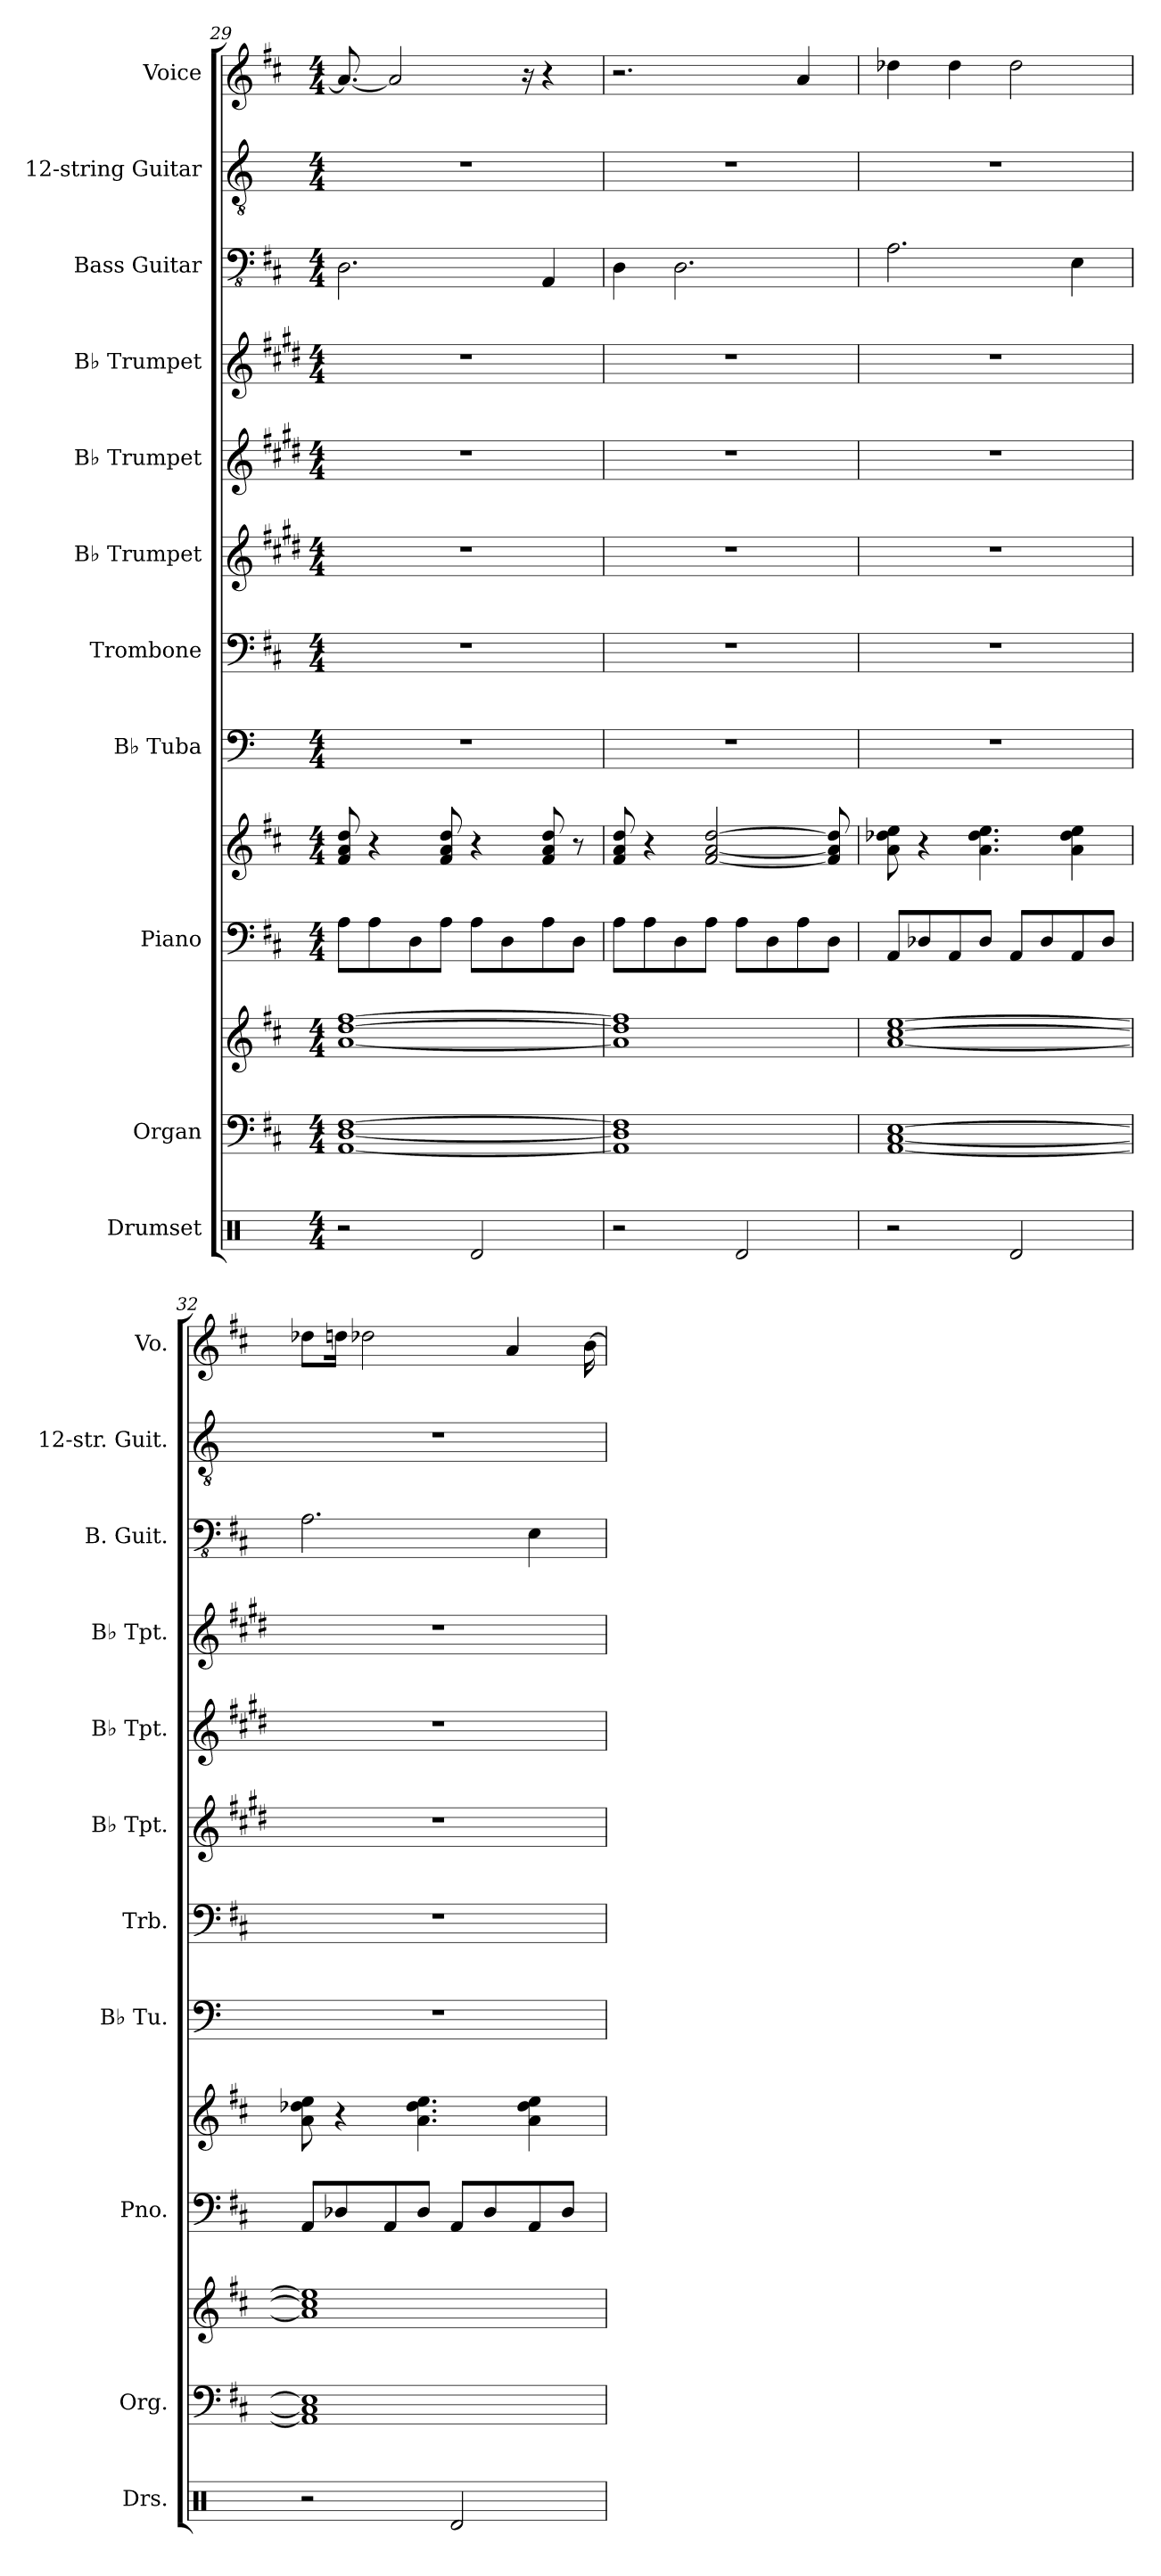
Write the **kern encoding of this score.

**kern	**kern	**kern	**kern	**kern	**kern	**kern	**kern	**kern	**kern	**kern	**kern	**kern
*part11	*part10	*part10	*part9	*part9	*part8	*part7	*part6	*part5	*part4	*part3	*part2	*part1
*staff13	*staff12	*staff11	*staff10	*staff9	*staff8	*staff7	*staff6	*staff5	*staff4	*staff3	*staff2	*staff1
*I"Drumset	*I"Organ	*	*I"Piano	*	*I"B♭ Tuba	*I"Trombone	*I"B♭ Trumpet	*I"B♭ Trumpet	*I"B♭ Trumpet	*I"Bass Guitar	*I"12-string Guitar	*I"Voice
*I'Drs.	*I'Org.	*	*I'Pno.	*	*I'B♭ Tu.	*I'Trb.	*I'B♭ Tpt.	*I'B♭ Tpt.	*I'B♭ Tpt.	*I'B. Guit.	*I'12-str. Guit.	*I'Vo.
*clefX	*clefF4	*clefG2	*clefF4	*clefG2	*clefF4	*clefF4	*clefG2	*clefG2	*clefG2	*clefFv4	*clefGv2	*clefG2
*	*	*	*	*	*	*	*ITrd1c2	*ITrd1c2	*ITrd1c2	*	*	*
*k[]	*k[f#c#]	*k[f#c#]	*k[f#c#]	*k[f#c#]	*k[]	*k[f#c#]	*k[f#c#]	*k[f#c#]	*k[f#c#]	*k[f#c#]	*k[]	*k[f#c#]
*C:	*D:	*D:	*D:	*D:	*C:	*D:	*D:	*D:	*D:	*D:	*C:	*D:
*M4/4	*M4/4	*M4/4	*M4/4	*M4/4	*M4/4	*M4/4	*M4/4	*M4/4	*M4/4	*M4/4	*M4/4	*M4/4
=29	=29	=29	=29	=29	=29	=29	=29	=29	=29	=29	=29	=29
2r	[1AA [1D [1F#	[1a [1dd [1ff#	8A\L	8f#/ 8a/ 8dd/	1r	1r	1r	1r	1r	2.DD\	1r	8.a/_
.	.	.	8A\	4r	.	.	.	.	.	.	.	.
.	.	.	.	.	.	.	.	.	.	.	.	2a/]
.	.	.	8D\	.	.	.	.	.	.	.	.	.
.	.	.	8A\J	8f#/ 8a/ 8dd/	.	.	.	.	.	.	.	.
2Rd/	.	.	8A\L	4r	.	.	.	.	.	.	.	.
.	.	.	8D\	.	.	.	.	.	.	.	.	.
.	.	.	.	.	.	.	.	.	.	.	.	16r
.	.	.	8A\	8f#/ 8a/ 8dd/	.	.	.	.	.	4AAA/	.	4r
.	.	.	8D\J	8r	.	.	.	.	.	.	.	.
!!LO:PB:g=z
=30	=30	=30	=30	=30	=30	=30	=30	=30	=30	=30	=30	=30
2r	1AA] 1D] 1F#]	1a] 1dd] 1ff#]	8A\L	8f#/ 8a/ 8dd/	1r	1r	1r	1r	1r	4DD\	1r	2.r
.	.	.	8A\	4r	.	.	.	.	.	.	.	.
.	.	.	8D\	.	.	.	.	.	.	2.DD\	.	.
.	.	.	8A\J	[2f#/ [2a/ [2dd/	.	.	.	.	.	.	.	.
2Rd/	.	.	8A\L	.	.	.	.	.	.	.	.	.
.	.	.	8D\	.	.	.	.	.	.	.	.	.
.	.	.	8A\	.	.	.	.	.	.	.	.	4a/
.	.	.	8D\J	8f#/] 8a/] 8dd/]	.	.	.	.	.	.	.	.
=31	=31	=31	=31	=31	=31	=31	=31	=31	=31	=31	=31	=31
2r	[1AA [1C# [1E	[1a [1cc# [1ee	8AA/L	8a\ 8dd-X\ 8ee\	1r	1r	1r	1r	1r	2.AA\	1r	4dd-X\
.	.	.	8D-X/	4r	.	.	.	.	.	.	.	.
.	.	.	8AA/	.	.	.	.	.	.	.	.	4dd-\
.	.	.	8D-/J	4.a\ 4.dd-\ 4.ee\	.	.	.	.	.	.	.	.
2Rd/	.	.	8AA/L	.	.	.	.	.	.	.	.	2dd-\
.	.	.	8D-/	.	.	.	.	.	.	.	.	.
.	.	.	8AA/	4a\ 4dd-\ 4ee\	.	.	.	.	.	4EE\	.	.
.	.	.	8D-/J	.	.	.	.	.	.	.	.	.
=32	=32	=32	=32	=32	=32	=32	=32	=32	=32	=32	=32	=32
2r	1AA] 1C#] 1E]	1a] 1cc#] 1ee]	8AA/L	8a\ 8dd-X\ 8ee\	1r	1r	1r	1r	1r	2.AA\	1r	8dd-X\L
.	.	.	8D-X/	4r	.	.	.	.	.	.	.	16ddn\Jk
.	.	.	.	.	.	.	.	.	.	.	.	2dd-X\
.	.	.	8AA/	.	.	.	.	.	.	.	.	.
.	.	.	8D-/J	4.a\ 4.dd-\ 4.ee\	.	.	.	.	.	.	.	.
2Rd/	.	.	8AA/L	.	.	.	.	.	.	.	.	.
.	.	.	8D-/	.	.	.	.	.	.	.	.	.
.	.	.	.	.	.	.	.	.	.	.	.	4a/
.	.	.	8AA/	4a\ 4dd-\ 4ee\	.	.	.	.	.	4EE\	.	.
.	.	.	8D-/J	.	.	.	.	.	.	.	.	.
.	.	.	.	.	.	.	.	.	.	.	.	[16b\
=	=	=	=	=	=	=	=	=	=	=	=	=
*-	*-	*-	*-	*-	*-	*-	*-	*-	*-	*-	*-	*-
